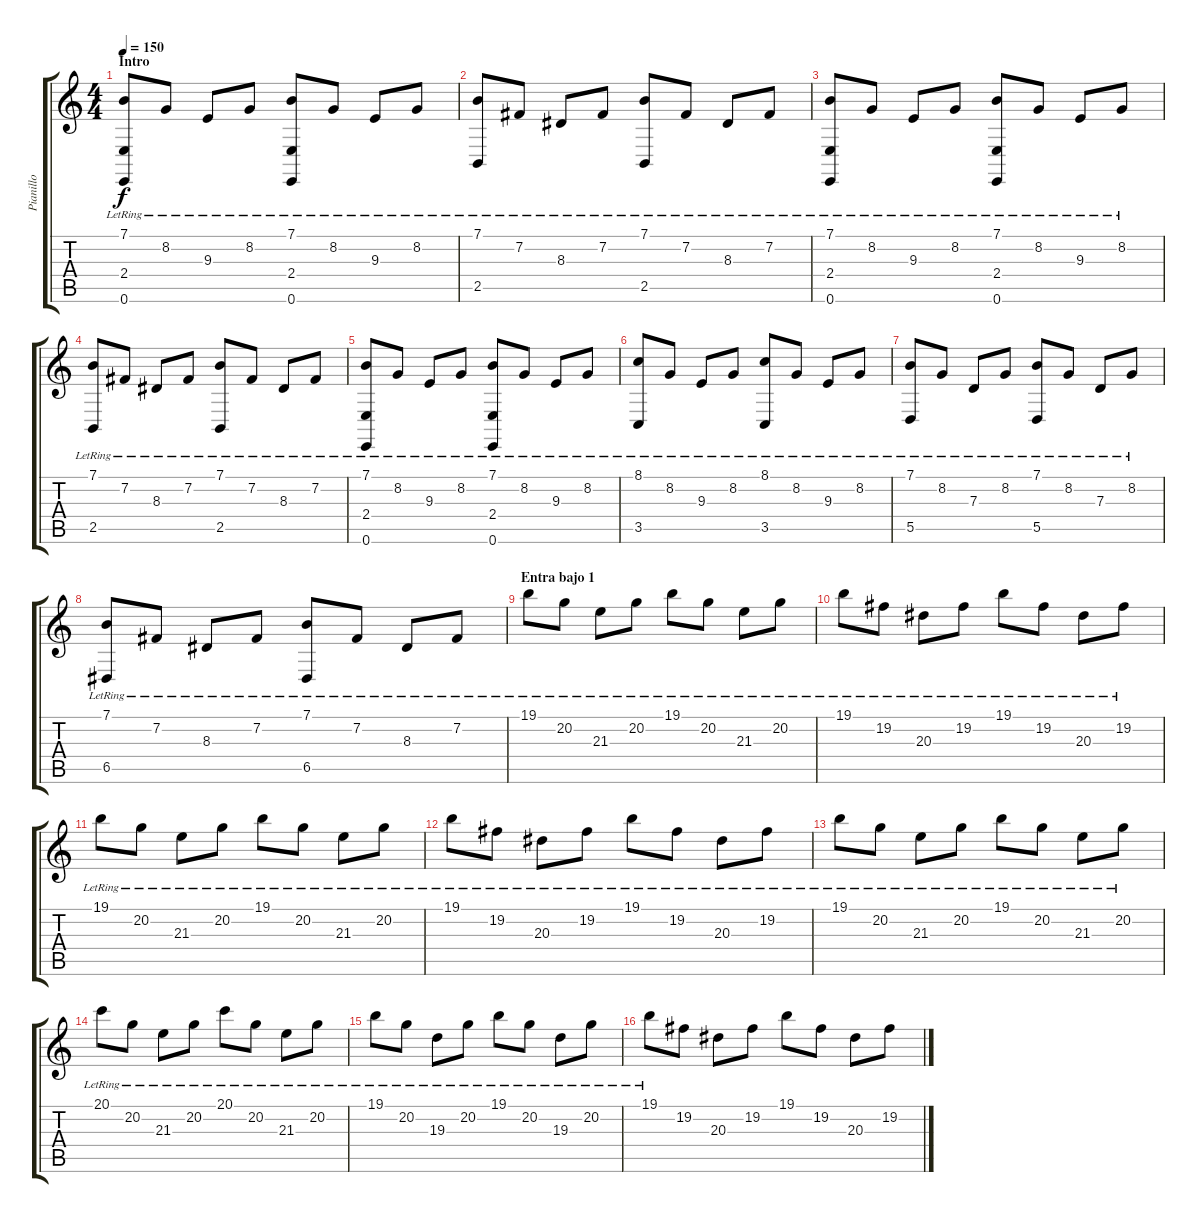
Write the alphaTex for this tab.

\track ("Pianillo" "Pianillo") {instrument acousticgrandpiano}
\staff {score tabs}
\tuning (E4 B3 G3 D3 A2 E2) {hide}
\ts (4 4)
\section ("" "Intro")
\tempo 150
\clef g2
\ks c
(7.1{lr} 2.4{lr} 0.6{lr}).8{dy f instrument brightacousticpiano} 8.2{lr}.8 9.3{lr}.8 8.2{lr}.8 (7.1{lr} 2.4{lr} 0.6{lr}).8 8.2{lr}.8 9.3{lr}.8 8.2{lr}.8 |
(7.1{lr} 2.5{lr}).8 7.2{lr}.8 8.3{lr}.8 7.2{lr}.8 (7.1{lr} 2.5{lr}).8 7.2{lr}.8 8.3{lr}.8 7.2{lr}.8 |
(7.1{lr} 2.4{lr} 0.6{lr}).8 8.2{lr}.8 9.3{lr}.8 8.2{lr}.8 (7.1{lr} 2.4{lr} 0.6{lr}).8 8.2{lr}.8 9.3{lr}.8 8.2{lr}.8 |
(7.1{lr} 2.5{lr}).8 7.2{lr}.8 8.3{lr}.8 7.2{lr}.8 (7.1{lr} 2.5{lr}).8 7.2{lr}.8 8.3{lr}.8 7.2{lr}.8 |
(7.1{lr} 2.4{lr} 0.6{lr}).8 8.2{lr}.8 9.3{lr}.8 8.2{lr}.8 (7.1{lr} 2.4{lr} 0.6{lr}).8 8.2{lr}.8 9.3{lr}.8 8.2{lr}.8 |
(8.1{lr} 3.5{lr}).8 8.2{lr}.8 9.3{lr}.8 8.2{lr}.8 (8.1{lr} 3.5{lr}).8 8.2{lr}.8 9.3{lr}.8 8.2{lr}.8 |
(7.1{lr} 5.5{lr}).8 8.2{lr}.8 7.3{lr}.8 8.2{lr}.8 (7.1{lr} 5.5{lr}).8 8.2{lr}.8 7.3{lr}.8 8.2{lr}.8 |
(7.1{lr} 6.5{lr}).8 7.2{lr}.8 8.3{lr}.8 7.2{lr}.8 (7.1{lr} 6.5{lr}).8 7.2{lr}.8 8.3{lr}.8 7.2{lr}.8 |
\section ("" "Entra bajo 1")
19.1{lr}.8 20.2{lr}.8 21.3{lr}.8 20.2{lr}.8 19.1{lr}.8 20.2{lr}.8 21.3{lr}.8 20.2{lr}.8 |
19.1{lr}.8 19.2{lr}.8 20.3{lr}.8 19.2{lr}.8 19.1{lr}.8 19.2{lr}.8 20.3{lr}.8 19.2{lr}.8 |
19.1{lr}.8 20.2{lr}.8 21.3{lr}.8 20.2{lr}.8 19.1{lr}.8 20.2{lr}.8 21.3{lr}.8 20.2{lr}.8 |
19.1{lr}.8 19.2{lr}.8 20.3{lr}.8 19.2{lr}.8 19.1{lr}.8 19.2{lr}.8 20.3{lr}.8 19.2{lr}.8 |
19.1{lr}.8 20.2{lr}.8 21.3{lr}.8 20.2{lr}.8 19.1{lr}.8 20.2{lr}.8 21.3{lr}.8 20.2{lr}.8 |
20.1{lr}.8 20.2{lr}.8 21.3{lr}.8 20.2{lr}.8 20.1{lr}.8 20.2{lr}.8 21.3{lr}.8 20.2{lr}.8 |
19.1{lr}.8 20.2{lr}.8 19.3{lr}.8 20.2{lr}.8 19.1{lr}.8 20.2{lr}.8 19.3{lr}.8 20.2{lr}.8 |
19.1{lr}.8 19.2.8 20.3.8 19.2.8 19.1.8 19.2.8 20.3.8 19.2.8
